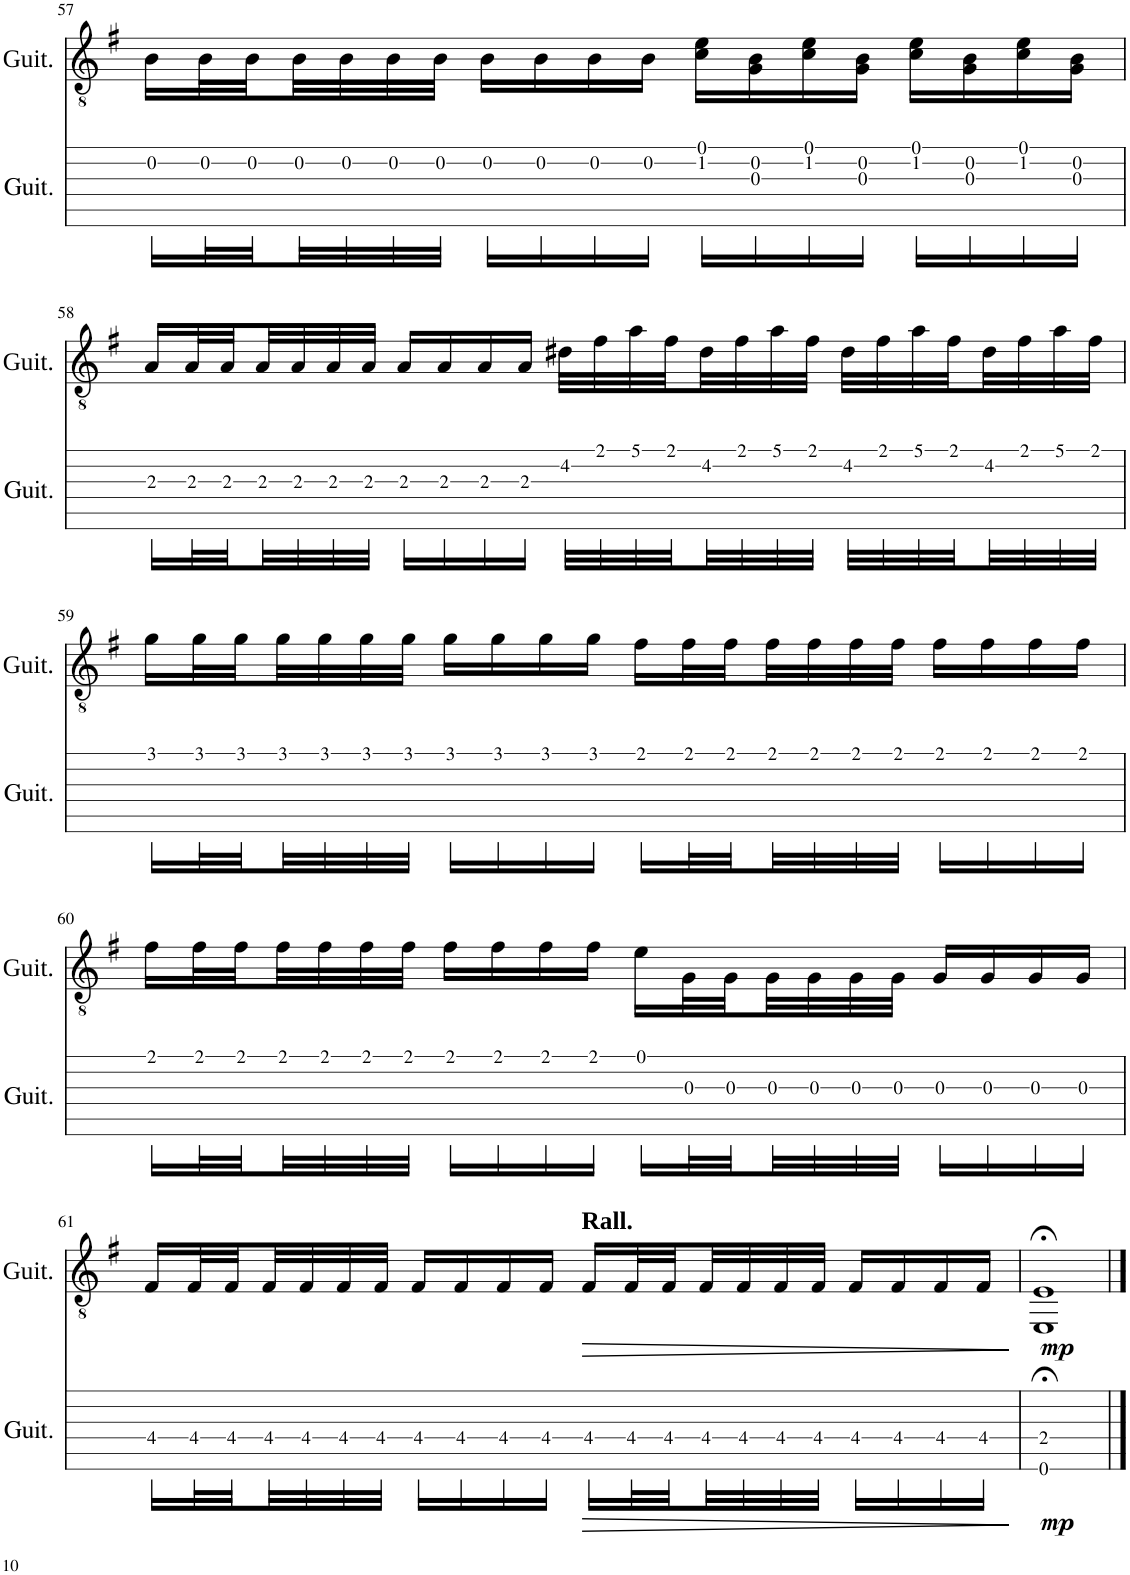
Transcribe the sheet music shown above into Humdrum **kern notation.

**kern	**dynam	**kern	**dynam
*part2	*part2	*part1	*part1
*staff2	*staff2	*staff1	*staff1
*I"Guitarra clásica	*	*I"Guitar	*
*I'Guit.	*	*I'Guit.	*
!!LO:PB:g=z
*	*	*clefGv2	*
*k[f#]	*	*k[f#]	*
*M4/4	*	*M4/4	*
=57	=57	=57	=57
16B\LL	.	16B\LL	.
32B\L	.	32B\L	.
32B\	.	32B\	.
32B\	.	32B\	.
32B\	.	32B\	.
32B\	.	32B\	.
32B\JJJ	.	32B\JJJ	.
16B\LL	.	16B\LL	.
16B\	.	16B\	.
16B\	.	16B\	.
16B\JJ	.	16B\JJ	.
16c\ 16e\LL	.	16c\ 16e\LL	.
16G\ 16B\	.	16G\ 16B\	.
16c\ 16e\	.	16c\ 16e\	.
16G\ 16B\JJ	.	16G\ 16B\JJ	.
16c\ 16e\LL	.	16c\ 16e\LL	.
16G\ 16B\	.	16G\ 16B\	.
16c\ 16e\	.	16c\ 16e\	.
16G\ 16B\JJ	.	16G\ 16B\JJ	.
!!LO:LB:g=z
=58	=58	=58	=58
16A\LL	.	16A/LL	.
32A\L	.	32A/L	.
32A\	.	32A/	.
32A\	.	32A/	.
32A\	.	32A/	.
32A\	.	32A/	.
32A\JJJ	.	32A/JJJ	.
16A\LL	.	16A/LL	.
16A\	.	16A/	.
16A\	.	16A/	.
16A\JJ	.	16A/JJ	.
32d#X\LLL	.	32d#X\LLL	.
32f#\	.	32f#\	.
32a\	.	32a\	.
32f#\	.	32f#\	.
32d#\	.	32d#\	.
32f#\	.	32f#\	.
32a\	.	32a\	.
32f#\JJJ	.	32f#\JJJ	.
32d#\LLL	.	32d#\LLL	.
32f#\	.	32f#\	.
32a\	.	32a\	.
32f#\	.	32f#\	.
32d#\	.	32d#\	.
32f#\	.	32f#\	.
32a\	.	32a\	.
32f#\JJJ	.	32f#\JJJ	.
!!LO:LB:g=z
=59	=59	=59	=59
16g\LL	.	16g\LL	.
32g\L	.	32g\L	.
32g\	.	32g\	.
32g\	.	32g\	.
32g\	.	32g\	.
32g\	.	32g\	.
32g\JJJ	.	32g\JJJ	.
16g\LL	.	16g\LL	.
16g\	.	16g\	.
16g\	.	16g\	.
16g\JJ	.	16g\JJ	.
16f#\LL	.	16f#\LL	.
32f#\L	.	32f#\L	.
32f#\	.	32f#\	.
32f#\	.	32f#\	.
32f#\	.	32f#\	.
32f#\	.	32f#\	.
32f#\JJJ	.	32f#\JJJ	.
16f#\LL	.	16f#\LL	.
16f#\	.	16f#\	.
16f#\	.	16f#\	.
16f#\JJ	.	16f#\JJ	.
!!LO:LB:g=z
=60	=60	=60	=60
16f#\LL	.	16f#\LL	.
32f#\L	.	32f#\L	.
32f#\	.	32f#\	.
32f#\	.	32f#\	.
32f#\	.	32f#\	.
32f#\	.	32f#\	.
32f#\JJJ	.	32f#\JJJ	.
16f#\LL	.	16f#\LL	.
16f#\	.	16f#\	.
16f#\	.	16f#\	.
16f#\JJ	.	16f#\JJ	.
16e\LL	.	16e\LL	.
32G\L	.	32G\L	.
32G\	.	32G\	.
32G\	.	32G\	.
32G\	.	32G\	.
32G\	.	32G\	.
32G\JJJ	.	32G\JJJ	.
16G\LL	.	16G/LL	.
16G\	.	16G/	.
16G\	.	16G/	.
16G\JJ	.	16G/JJ	.
!!LO:LB:g=z
=61	=61	=61	=61
16F#\LL	.	16F#/LL	.
32F#\L	.	32F#/L	.
32F#\	.	32F#/	.
32F#\	.	32F#/	.
32F#\	.	32F#/	.
32F#\	.	32F#/	.
32F#\JJJ	.	32F#/JJJ	.
16F#\LL	.	16F#/LL	.
16F#\	.	16F#/	.
16F#\	.	16F#/	.
16F#\JJ	.	16F#/JJ	.
!	!	!LO:TX:a:B:t=Rall.	!
!	!LO:HP:b	!	!LO:HP:b
16F#\LL	>	16F#/LL	>
32F#\L	.	32F#/L	.
32F#\	.	32F#/	.
32F#\	.	32F#/	.
32F#\	.	32F#/	.
32F#\	.	32F#/	.
32F#\JJJ	.	32F#/JJJ	.
16F#\LL	.	16F#/LL	.
16F#\	.	16F#/	.
16F#\	.	16F#/	.
16F#\JJ	.	16F#/JJ	.
.	]	.	]
=62	=62	=62	=62
!	!LO:DY:b	!	!LO:DY:b
1EE;< 1E;<	mp	1EE;< 1E;<	mp
==	==	==	==
*-	*-	*-	*-
